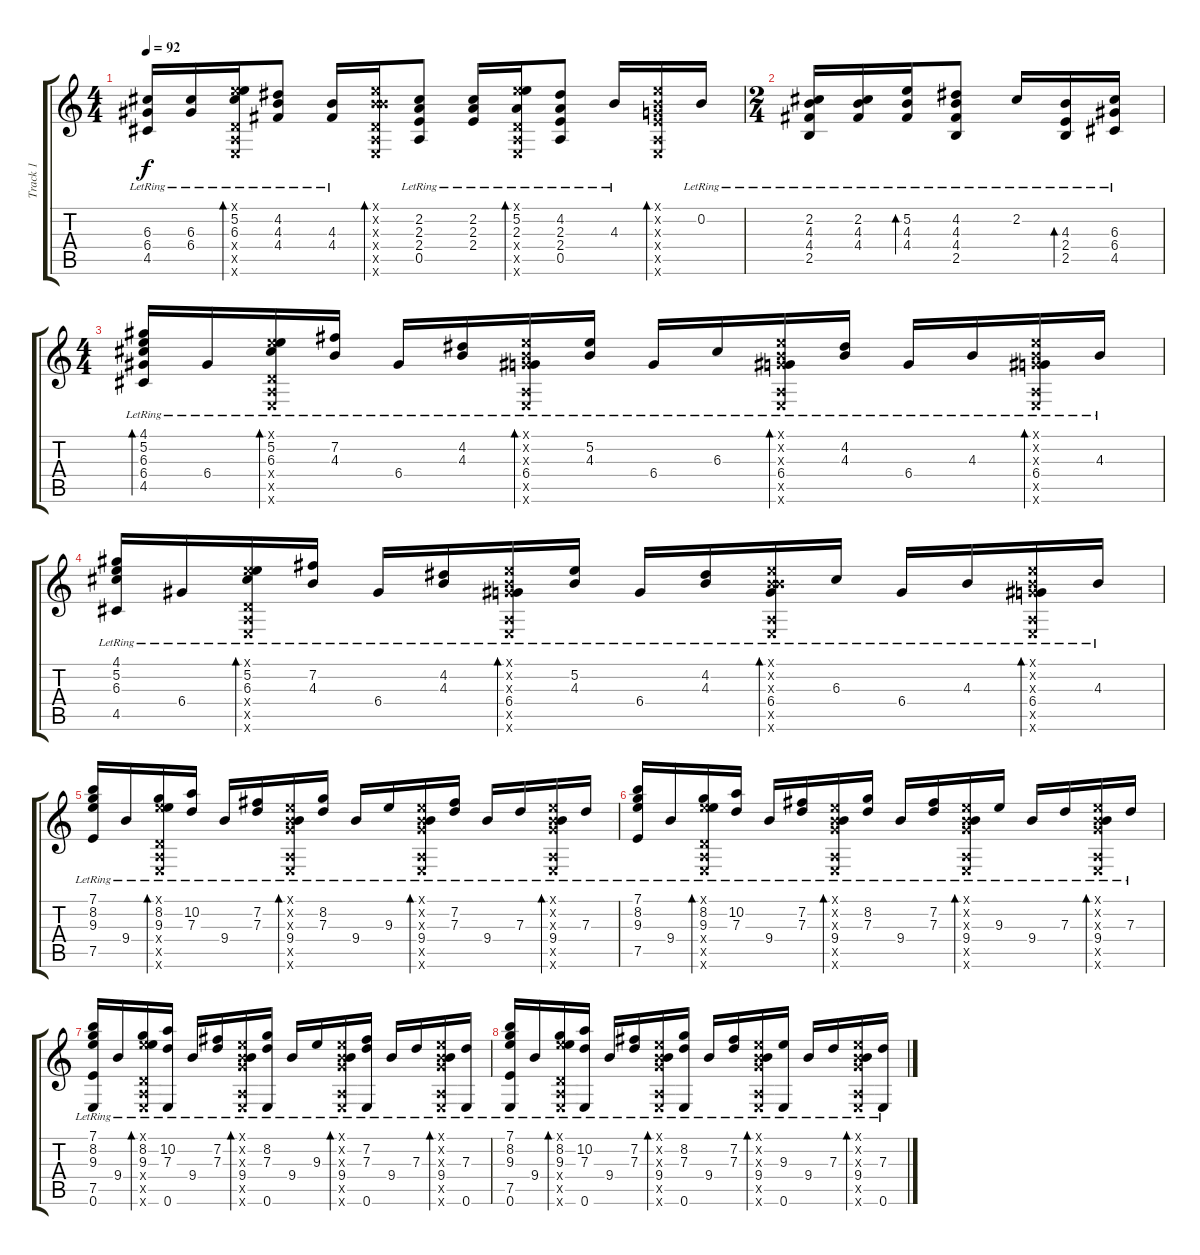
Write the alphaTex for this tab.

\track ("Track 1" "Track 1") {instrument acousticguitarsteel}
\staff {score tabs}
\tuning (E4 B3 G3 D3 A2 E2) {hide}
\ts (4 4)
\tempo 92
\clef g2
\ks c
(6.3{lr} 6.4{lr} 4.5{lr}).16{dy f} (6.3{lr} 6.4{lr}).16 (0.1{x} 5.2{lr} 6.3{lr} 0.4{x} 0.5{x} 0.6{x}).16{bd 30} (4.2{lr} 4.3{lr} 4.4{lr}).8 (4.3{lr} 4.4{lr}).16 (0.1{x} 0.2{x} 4.3{x} 0.4{x} 0.5{x} 0.6{x}).16{bd 30} (2.2{lr} 2.3{lr} 2.4{lr} 0.5{lr}).8 (2.2{lr} 2.3{lr} 2.4{lr}).16 (0.1{x} 5.2{lr} 2.3{lr} 0.4{x} 0.5{x} 0.6{x}).16{bd 30} (4.2{lr} 2.3{lr} 2.4{lr} 0.5{lr}).8 4.3{lr}.16 (0.1{x} 0.2{x} 0.3{x} 2.4{x} 0.5{x} 0.6{x}).16{bd 30} 0.2{lr}.16 |
\ts (2 4)
(2.2{lr} 4.3{lr} 4.4{lr} 2.5{lr}).16 (2.2{lr} 4.3{lr} 4.4{lr}).16 (5.2{lr} 4.3{lr} 4.4{lr}).16{bd 30} (4.2{lr} 4.3{lr} 4.4{lr} 2.5{lr}).8 2.2{lr}.16 (4.3{lr} 2.4{lr} 2.5{lr}).16{bd 30} (6.3{lr} 6.4{lr} 4.5{lr}).16 |
\ts (4 4)
(4.1{lr} 5.2{lr} 6.3{lr} 6.4{lr} 4.5{lr}).16{bd 30} 6.4{lr}.16 (0.1{x} 5.2{lr} 6.3{lr} 0.4{x} 0.5{x} 0.6{x}).16{bd 30} (7.2{lr} 4.3{lr}).16 6.4{lr}.16 (4.2{lr} 4.3{lr}).16 (0.1{x} 0.2{x} 0.3{x} 6.4{lr} 0.5{x} 0.6{x}).16{bd 30} (5.2{lr} 4.3{lr}).16 6.4{lr}.16 6.3{lr}.16 (0.1{x} 0.2{x} 0.3{x} 6.4{lr} 0.5{x} 0.6{x}).16{bd 30} (4.2{lr} 4.3{lr}).16 6.4{lr}.16 4.3{lr}.16 (0.1{x} 0.2{x} 0.3{x} 6.4{lr} 0.5{x} 0.6{x}).16{bd 30} 4.3{lr}.16 |
(4.1{lr} 5.2{lr} 6.3{lr} 4.5{lr}).16 6.4{lr}.16 (0.1{x} 5.2{lr} 6.3{lr} 0.4{x} 0.5{x} 0.6{x}).16{bd 30} (7.2{lr} 4.3{lr}).16 6.4{lr}.16 (4.2{lr} 4.3{lr}).16 (0.1{x} 0.2{x} 0.3{x} 6.4{lr} 0.5{x} 0.6{x}).16{bd 30} (5.2{lr} 4.3{lr}).16 6.4{lr}.16 (4.2{lr} 4.3{lr}).16 (0.1{x} 0.2{x} 4.3{x} 6.4{lr} 0.5{x} 0.6{x}).16{bd 30} 6.3{lr}.16 6.4{lr}.16 4.3{lr}.16 (0.1{x} 0.2{x} 0.3{x} 6.4{lr} 0.5{x} 0.6{x}).16{bd 30} 4.3{lr}.16 |
(7.1{lr} 8.2{lr} 9.3{lr} 7.5{lr}).16 9.4{lr}.16 (0.1{x} 8.2{lr} 9.3{lr} 0.4{x} 0.5{x} 0.6{x}).16{bd 30} (10.2{lr} 7.3{lr}).16 9.4{lr}.16 (7.2{lr} 7.3{lr}).16 (0.1{x} 0.2{x} 0.3{x} 9.4{lr} 0.5{x} 0.6{x}).16{bd 30} (8.2{lr} 7.3{lr}).16 9.4{lr}.16 9.3{lr}.16 (0.1{x} 0.2{x} 0.3{x} 9.4{lr} 0.5{x} 0.6{x}).16{bd 30} (7.2{lr} 7.3{lr}).16 9.4{lr}.16 7.3{lr}.16 (0.1{x} 0.2{x} 0.3{x} 9.4{lr} 0.5{x} 0.6{x}).16{bd 30} 7.3{lr}.16 |
(7.1{lr} 8.2{lr} 9.3{lr} 7.5{lr}).16 9.4{lr}.16 (0.1{x} 8.2{lr} 9.3{lr} 0.4{x} 0.5{x} 0.6{x}).16{bd 30} (10.2{lr} 7.3{lr}).16 9.4{lr}.16 (7.2{lr} 7.3{lr}).16 (0.1{x} 0.2{x} 0.3{x} 9.4{lr} 0.5{x} 0.6{x}).16{bd 30} (8.2{lr} 7.3{lr}).16 9.4{lr}.16 (7.2{lr} 7.3{lr}).16 (0.1{x} 0.2{x} 0.3{x} 9.4{lr} 0.5{x} 0.6{x}).16{bd 30} 9.3{lr}.16 9.4{lr}.16 7.3{lr}.16 (0.1{x} 0.2{x} 0.3{x} 9.4{lr} 0.5{x} 0.6{x}).16{bd 30} 7.3{lr}.16 |
(7.1{lr} 8.2{lr} 9.3{lr} 7.5{lr} 0.6{lr}).16 9.4{lr}.16 (0.1{x} 8.2{lr} 9.3{lr} 0.4{x} 0.5{x} 0.6{x}).16{bd 30} (10.2{lr} 7.3{lr} 0.6{lr}).16 9.4{lr}.16 (7.2{lr} 7.3{lr}).16 (0.1{x} 0.2{x} 0.3{x} 9.4{lr} 0.5{x} 0.6{x}).16{bd 30} (8.2{lr} 7.3{lr} 0.6{lr}).16 9.4{lr}.16 9.3{lr}.16 (0.1{x} 0.2{x} 0.3{x} 9.4{lr} 0.5{x} 0.6{x}).16{bd 30} (7.2{lr} 7.3{lr} 0.6{lr}).16 9.4{lr}.16 7.3{lr}.16 (0.1{x} 0.2{x} 0.3{x} 9.4{lr} 0.5{x} 0.6{x}).16{bd 30} (7.3{lr} 0.6{lr}).16 |
(7.1{lr} 8.2{lr} 9.3{lr} 7.5{lr} 0.6{lr}).16 9.4{lr}.16 (0.1{x} 8.2{lr} 9.3{lr} 0.4{x} 0.5{x} 0.6{x}).16{bd 30} (10.2{lr} 7.3{lr} 0.6{lr}).16 9.4{lr}.16 (7.2{lr} 7.3{lr}).16 (0.1{x} 0.2{x} 0.3{x} 9.4{lr} 0.5{x} 0.6{x}).16{bd 30} (8.2{lr} 7.3{lr} 0.6{lr}).16 9.4{lr}.16 (7.2{lr} 7.3{lr}).16 (0.1{x} 0.2{x} 0.3{x} 9.4{lr} 0.5{x} 0.6{x}).16{bd 30} (9.3{lr} 0.6{lr}).16 9.4{lr}.16 7.3{lr}.16 (0.1{x} 0.2{x} 0.3{x} 9.4{lr} 0.5{x} 0.6{x}).16{bd 30} (7.3{lr} 0.6{lr}).16
